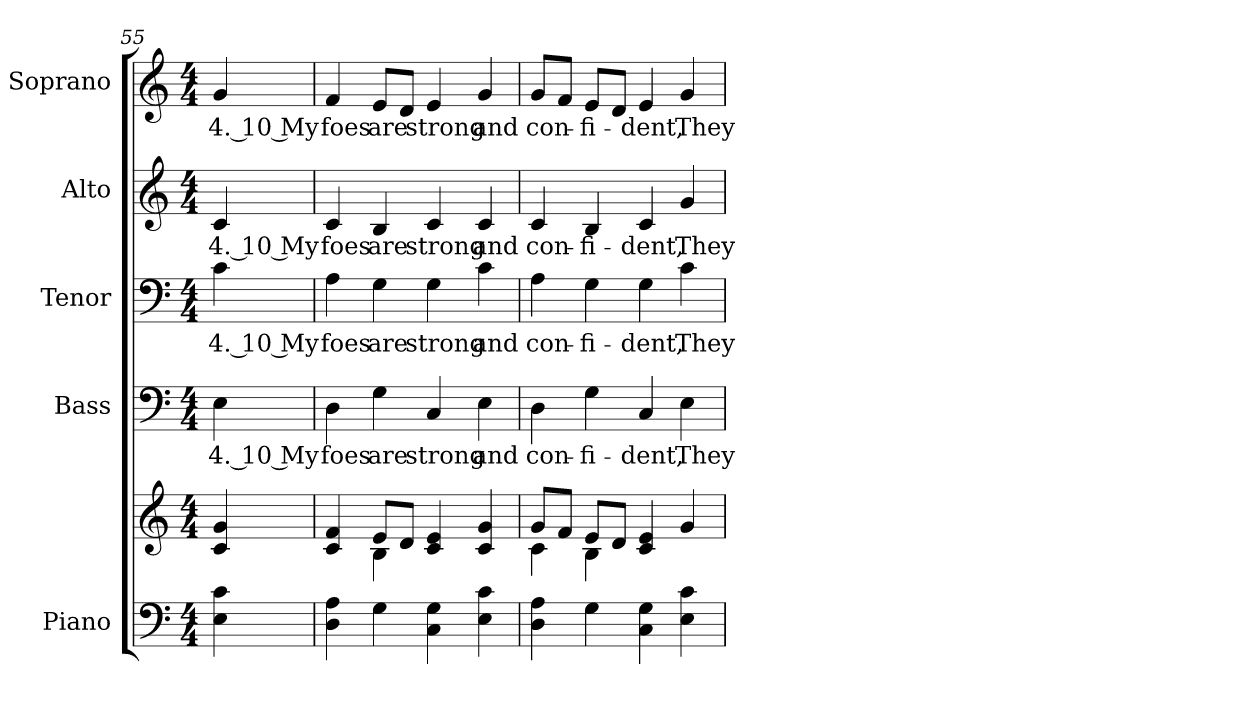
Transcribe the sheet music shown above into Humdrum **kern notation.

**kern	**kern	**kern	**text	**kern	**text	**kern	**text	**kern	**text
*part5	*part5	*part4	*part4	*part3	*part3	*part2	*part2	*part1	*part1
*staff6	*staff5	*staff4	*staff4	*staff3	*staff3	*staff2	*staff2	*staff1	*staff1
*I"Piano	*	*I"Bass	*	*I"Tenor	*	*I"Alto	*	*I"Soprano	*
*I'Pno.	*	*I'B.	*	*I'T.	*	*I'A.	*	*I'S.	*
*clefF4	*clefG2	*clefF4	*	*clefF4	*	*clefG2	*	*clefG2	*
*k[]	*k[]	*k[]	*	*k[]	*	*k[]	*	*k[]	*
*C:	*C:	*C:	*	*C:	*	*C:	*	*C:	*
*M4/4	*M4/4	*M4/4	*	*M4/4	*	*M4/4	*	*M4/4	*
=55	=55	=55	=55	=55	=55	=55	=55	=55	=55
!	!	!	!LO:LY:b:color=#000000	!	!	!	!	!	!
!	!	!	!	!	!LO:LY:b:color=#000000	!	!	!	!
!	!	!	!	!	!	!	!LO:LY:b:color=#000000	!	!
!	!	!	!	!	!	!	!	!	!LO:LY:b:color=#000000
4Ei\ 4ci	4ci/ 4gi	4Ei\	4. 10 My	4ci\	4. 10 My	4ci/	4. 10 My	4gi/	4. 10 My
=56	=56	=56	=56	=56	=56	=56	=56	=56	=56
*	*^	*	*	*	*	*	*	*	*
!	!	!	!	!LO:LY:b:color=#000000	!	!	!	!	!	!
!	!	!	!	!	!	!LO:LY:b:color=#000000	!	!	!	!
!	!	!	!	!	!	!	!	!LO:LY:b:color=#000000	!	!
!	!	!	!	!	!	!	!	!	!	!LO:LY:b:color=#000000
4Di\ 4Ai	4ci/ 4fi	4ryy	4Di\	foes	4Ai\	foes	4ci/	foes	4fi/	foes
!	!	!	!	!LO:LY:b:color=#000000	!	!	!	!	!	!
!	!	!	!	!	!	!LO:LY:b:color=#000000	!	!	!	!
!	!	!	!	!	!	!	!	!LO:LY:b:color=#000000	!	!
!	!	!	!	!	!	!	!	!	!	!LO:LY:b:color=#000000
4Gi\	8ei/L	4Bi\	4Gi\	are	4Gi\	are	4Bi/	are	8ei/L	are
.	8di/J	.	.	.	.	.	.	.	8di/J	.
!	!	!	!	!LO:LY:b:color=#000000	!	!	!	!	!	!
!	!	!	!	!	!	!LO:LY:b:color=#000000	!	!	!	!
!	!	!	!	!	!	!	!	!LO:LY:b:color=#000000	!	!
!	!	!	!	!	!	!	!	!	!	!LO:LY:b:color=#000000
4Ci\ 4Gi	4ci/ 4ei	2ryy	4Ci/	strong	4Gi\	strong	4ci/	strong	4ei/	strong
!	!	!	!	!LO:LY:b:color=#000000	!	!	!	!	!	!
!	!	!	!	!	!	!LO:LY:b:color=#000000	!	!	!	!
!	!	!	!	!	!	!	!	!LO:LY:b:color=#000000	!	!
!	!	!	!	!	!	!	!	!	!	!LO:LY:b:color=#000000
4Ei\ 4ci	4ci/ 4gi	.	4Ei\	and	4ci\	and	4ci/	and	4gi/	and
=57	=57	=57	=57	=57	=57	=57	=57	=57	=57	=57
!	!	!	!	!LO:LY:b:color=#000000	!	!	!	!	!	!
!	!	!	!	!	!	!LO:LY:b:color=#000000	!	!	!	!
!	!	!	!	!	!	!	!	!LO:LY:b:color=#000000	!	!
!	!	!	!	!	!	!	!	!	!	!LO:LY:b:color=#000000
4Di\ 4Ai	8gi/L	4ci\	4Di\	con-	4Ai\	con-	4ci/	con-	8gi/L	con-
.	8fi/J	.	.	.	.	.	.	.	8fi/J	.
!	!	!	!	!LO:LY:b:color=#000000	!	!	!	!	!	!
!	!	!	!	!	!	!LO:LY:b:color=#000000	!	!	!	!
!	!	!	!	!	!	!	!	!LO:LY:b:color=#000000	!	!
!	!	!	!	!	!	!	!	!	!	!LO:LY:b:color=#000000
4Gi\	8ei/L	4Bi\	4Gi\	-fi-	4Gi\	-fi-	4Bi/	-fi-	8ei/L	-fi-
.	8di/J	.	.	.	.	.	.	.	8di/J	.
!	!	!	!	!LO:LY:b:color=#000000	!	!	!	!	!	!
!	!	!	!	!	!	!LO:LY:b:color=#000000	!	!	!	!
!	!	!	!	!	!	!	!	!LO:LY:b:color=#000000	!	!
!	!	!	!	!	!	!	!	!	!	!LO:LY:b:color=#000000
4Ci\ 4Gi	4ci/ 4ei	2ryy	4Ci/	-dent,	4Gi\	-dent,	4ci/	-dent,	4ei/	-dent,
!	!	!	!	!LO:LY:b:color=#000000	!	!	!	!	!	!
!	!	!	!	!	!	!LO:LY:b:color=#000000	!	!	!	!
!	!	!	!	!	!	!	!	!LO:LY:b:color=#000000	!	!
!	!	!	!	!	!	!	!	!	!	!LO:LY:b:color=#000000
4Ei\ 4ci	4gi/	.	4Ei\	They	4ci\	They	4gi/	They	4gi/	They
*	*v	*v	*	*	*	*	*	*	*	*
=	=	=	=	=	=	=	=	=	=
*-	*-	*-	*-	*-	*-	*-	*-	*-	*-
